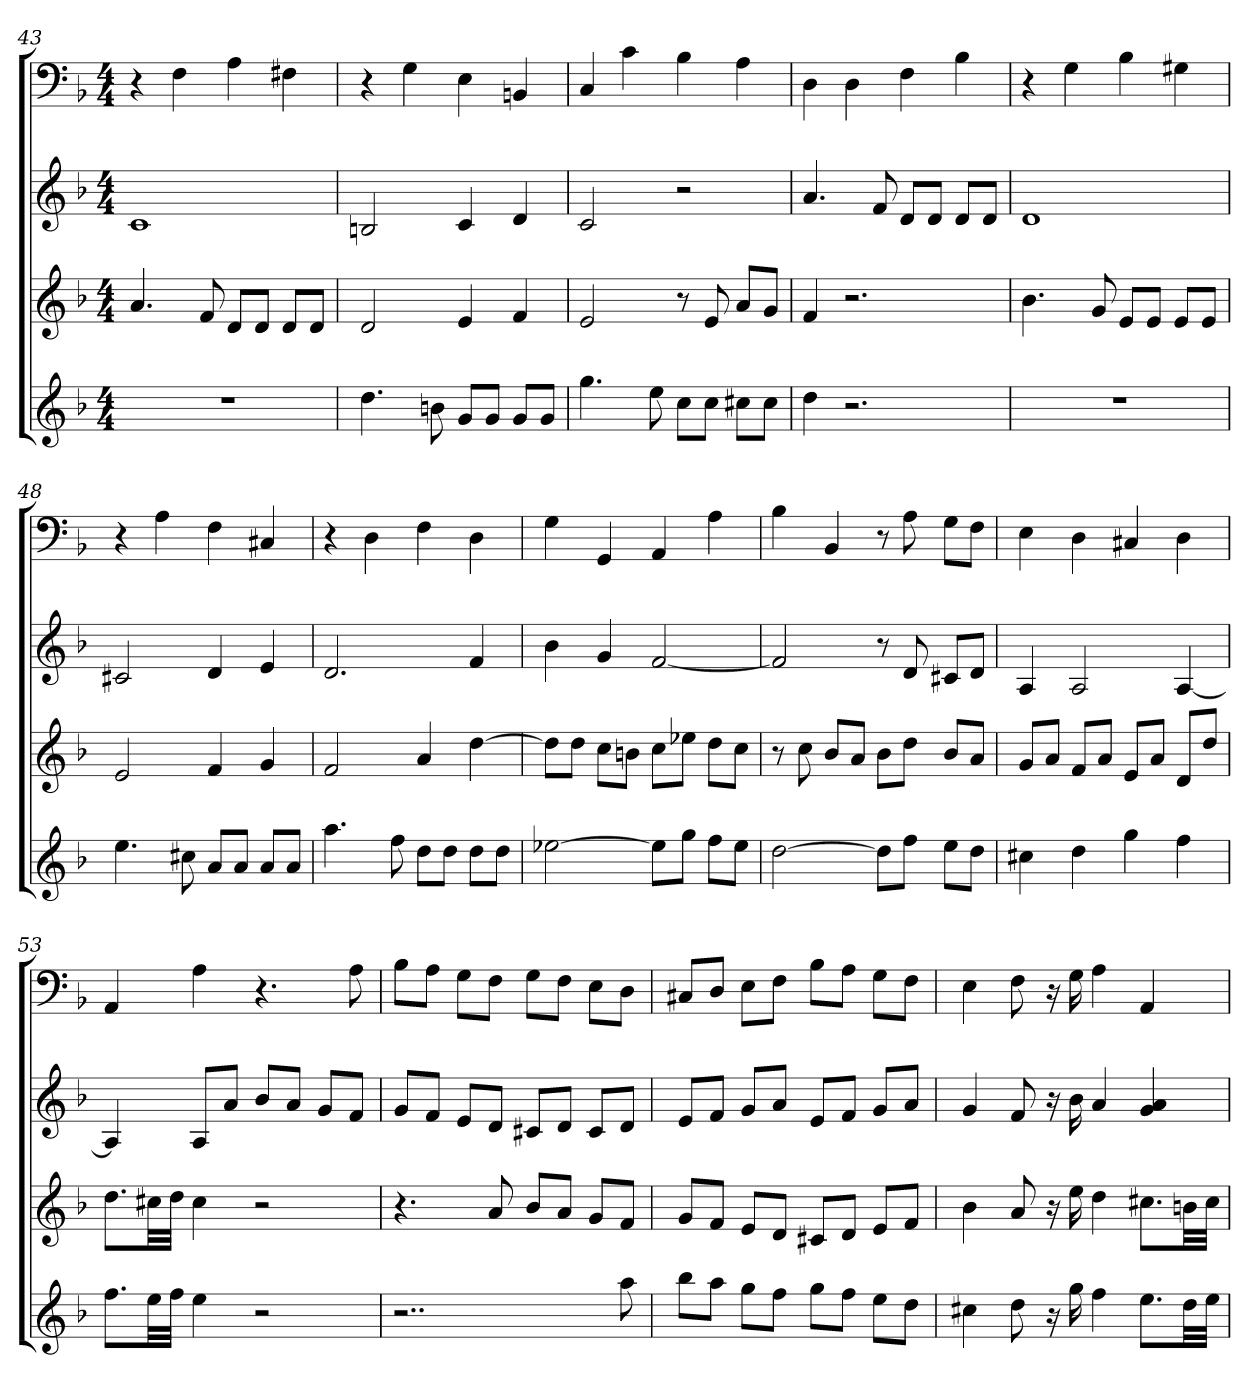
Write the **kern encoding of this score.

**kern	**kern	**kern	**kern
*part4	*part3	*part2	*part1
*staff4	*staff3	*staff2	*staff1
*k[b-]	*k[b-]	*k[b-]	*k[b-]
*F:	*F:	*F:	*F:
*M4/4	*M4/4	*M4/4	*M4/4
=43	=43	=43	=43
1r	4.a	1c	4r
.	.	.	4F
.	8f	.	.
.	8dL	.	4A
.	8dJ	.	.
.	8dL	.	4F#X
.	8dJ	.	.
=44	=44	=44	=44
4.dd	2d	2Bn	4r
.	.	.	4G
8bn	.	.	.
8gL	4e	4c	4E
8gJ	.	.	.
8gL	4f	4d	4BBn
8gJ	.	.	.
=45	=45	=45	=45
4.gg	2e	2c	4C
.	.	.	4c
8ee	.	.	.
8ccL	8r	2r	4B-
8ccJ	8e	.	.
8cc#XL	8aL	.	4A
8cc#J	8gJ	.	.
=46	=46	=46	=46
4dd	4f	4.a	4D
2.r	2.r	.	4D
.	.	8f	.
.	.	8dL	4F
.	.	8dJ	.
.	.	8dL	4B-
.	.	8dJ	.
=47	=47	=47	=47
1r	4.b-	1d	4r
.	.	.	4G
.	8g	.	.
.	8eL	.	4B-
.	8eJ	.	.
.	8eL	.	4G#X
.	8eJ	.	.
=48	=48	=48	=48
4.ee	2e	2c#X	4r
.	.	.	4A
8cc#X	.	.	.
8aL	4f	4d	4F
8aJ	.	.	.
8aL	4g	4e	4C#X
8aJ	.	.	.
=49	=49	=49	=49
4.aa	2f	2.d	4r
.	.	.	4D
8ff	.	.	.
8ddL	4a	.	4F
8ddJ	.	.	.
8ddL	[4dd	4f	4D
8ddJ	.	.	.
=50	=50	=50	=50
[2ee-X	8ddL]	4b-	4G
.	8ddJ	.	.
.	8ccL	4g	4GG
.	8bnJ	.	.
8ee-L]	8ccL	[2f	4AA
8ggJ	8ee-XJ	.	.
8ffL	8ddL	.	4A
8ee-J	8ccJ	.	.
=51	=51	=51	=51
[2dd	8r	2f]	4B-
.	8cc	.	.
.	8b-L	.	4BB-
.	8aJ	.	.
8ddL]	8b-L	8r	8r
8ffJ	8ddJ	8d	8A
8eeL	8b-L	8c#XL	8GL
8ddJ	8aJ	8dJ	8FJ
=52	=52	=52	=52
4cc#X	8gL	4A	4E
.	8aJ	.	.
4dd	8fL	2A	4D
.	8aJ	.	.
4gg	8eL	.	4C#X
.	8aJ	.	.
4ff	8dL	[4A	4D
.	8ddJ	.	.
=53	=53	=53	=53
8.ffL	8.ddL	4A]	4AA
32eeLL	32cc#XLL	.	.
32ffJJJ	32ddJJJ	.	.
4ee	4cc#	8AL	4A
.	.	8aJ	.
2r	2r	8b-L	4.r
.	.	8aJ	.
.	.	8gL	.
.	.	8fJ	8A
=54	=54	=54	=54
2..r	4.r	8gL	8B-L
.	.	8fJ	8AJ
.	.	8eL	8GL
.	8a	8dJ	8FJ
.	8b-L	8c#XL	8GL
.	8aJ	8dJ	8FJ
.	8gL	8c#L	8EL
8aa	8fJ	8dJ	8DJ
=55	=55	=55	=55
8bb-L	8gL	8eL	8C#XL
8aaJ	8fJ	8fJ	8DJ
8ggL	8eL	8gL	8EL
8ffJ	8dJ	8aJ	8FJ
8ggL	8c#XL	8eL	8B-L
8ffJ	8dJ	8fJ	8AJ
8eeL	8eL	8gL	8GL
8ddJ	8fJ	8aJ	8FJ
=56	=56	=56	=56
4cc#X	4b-	4g	4E
8dd	8a	8f	8F
16r	16r	16r	16r
16gg	16ee	16b-	16G
4ff	4dd	4a	4A
8.eeL	8.cc#XL	4g 4a	4AA
32ddLL	32bnLL	.	.
32eeJJJ	32cc#JJJ	.	.
=	=	=	=
*-	*-	*-	*-
